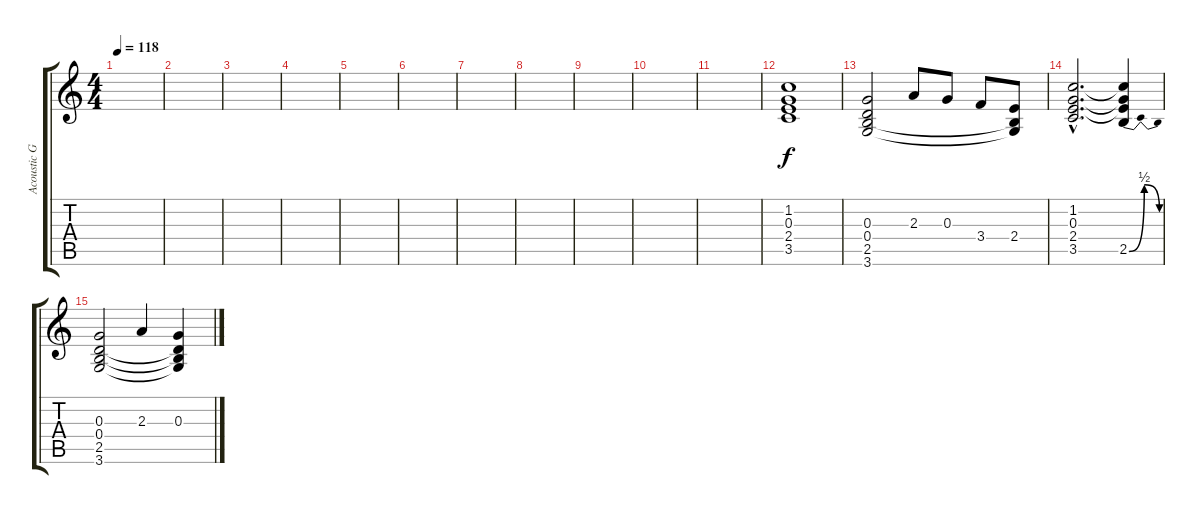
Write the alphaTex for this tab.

\track ("Acoustic Guitar (Aydan)" "Acoustic G") {instrument acousticguitarsteel}
\staff {score tabs}
\tuning (E4 B3 G3 D3 A2 E2) {hide}
\ts (4 4)
\tempo 118
\clef g2
\ks c
|
|
|
|
|
|
|
|
|
|
|
(1.2 0.3 2.4 3.5).1 |
(0.3 0.4 2.5 3.6).2 2.3.8{instrument electricguitarmuted} 0.3.8 3.4.8 (2.4 2.5{t} 3.6{t}).8 |
(1.2{hac} 0.3{hac} 2.4{hac} 3.5{hac}).2{d instrument acousticguitarsteel} (1.2{t} 0.3{t} 2.4{t} 2.5{be (bendrelease 0 0 30 2 30 2 60 0)}).4 |
(0.3 0.4 2.5 3.6).2 2.3.4 (0.3 0.4{t} 2.5{t} 3.6{t}).4
